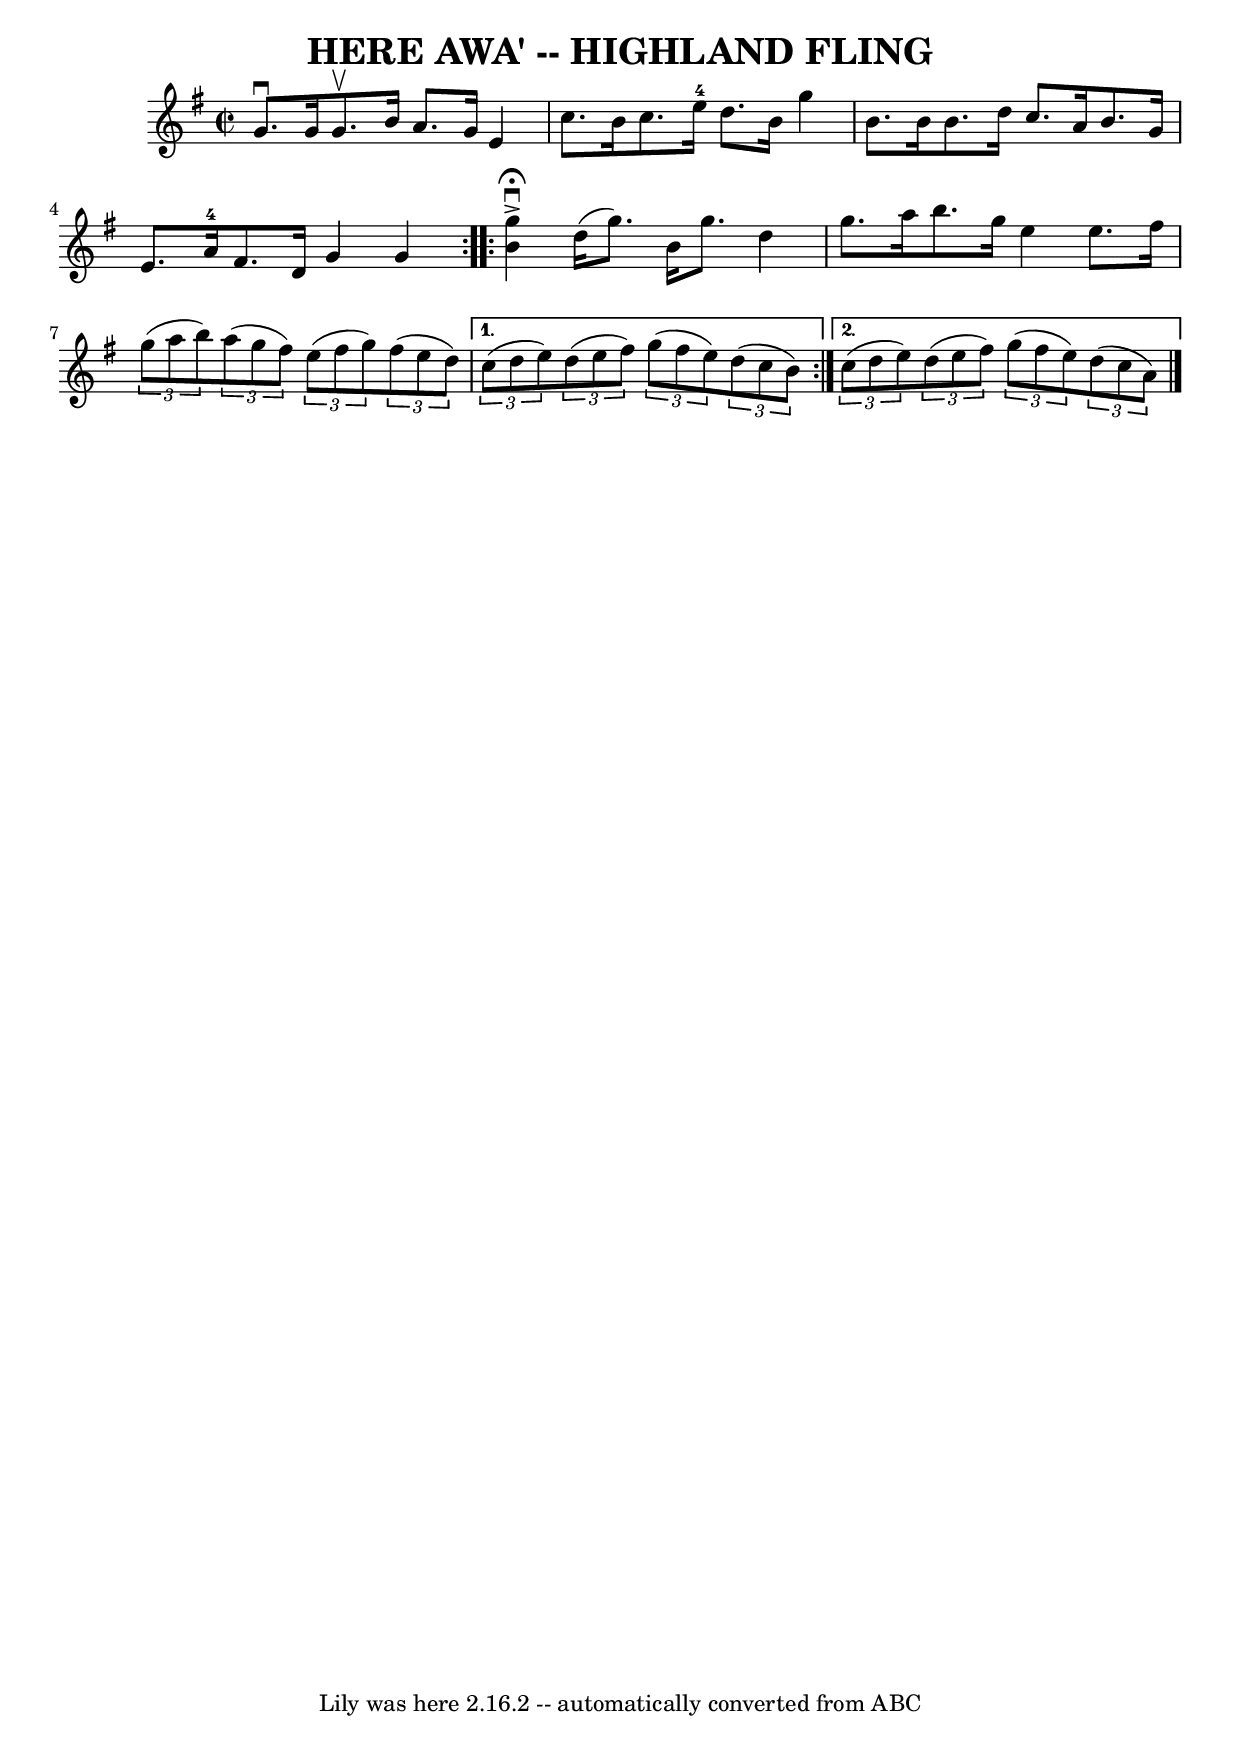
\version "2.16.2"
\include "Mammoth.ily"
\header {
  %% book = "Ryan's Mammoth Collection of Fiddle Tunes"
  crossRefNumber = "1"
  footnotes = ""
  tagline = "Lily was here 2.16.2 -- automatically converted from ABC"
  title = "HERE AWA' -- HIGHLAND FLING"

}
voicedefault =  {


  \override Staff.TimeSignature #'style = #'C
  \time 2/2 
  \key g \major
  
  \repeat volta 2 {
    g'8.^\downbow g'16 g'8.^\upbow b'16 a'8. g'16 e'4    |
    c''8. b'16 c''8.    
    e''16-4 d''8. b'16 g''4        |
    b'8. b'16 b'8.    
    d''16 c''8. a'16 b'8. g'16    |
    e'8. a'16-4 fis'8. 
    d'16 g'4 g'4    
  }     
  \repeat volta 2 {
    << g''4^\fermata^\accent^\downbow b'4   >> d''16 (g''8.) b'16 g''8.)   
    d''4    |
    g''8. a''16 b''8. g''16 e''4 e''8. fis''16 
    |
    \times 2/3 { g''8 (a''8 b''8) 
	       }   \times 2/3 {   
		 a''8 (g''8 fis''8) 
	       }   \times 2/3 { e''8 (fis''8 g''8) 
			      }   
    \times 2/3 { fis''8 (e''8 d''8) 
	       }   
  } \alternative{{   \times 2/3 {  
    c''8 (d''8 e''8) 
  }   \times 2/3 { d''8 (e''8 fis''8) 
		 }   
		     \times 2/3 { g''8 (fis''8 e''8) 
				}   \times 2/3 { d''8 (c''8    
						 b'8) 
					       }       
		   } {   \times 2/3 { c''8 (d''8 e''8) 
				    }   \times 2/3 { 
				      d''8 (e''8 fis''8) 
				    }   \times 2/3 { g''8 (fis''8 e''8) 
						   }  
			 \times 2/3 { d''8 (c''8 a'8) 
				    }   <<   \bar "|."  >>   
		       }
	       }

}

\score{
  <<

    \context Staff="default"
    {
      \voicedefault 
      
    }

  >>
  \layout {
    
  }
  \midi {
  }

}
